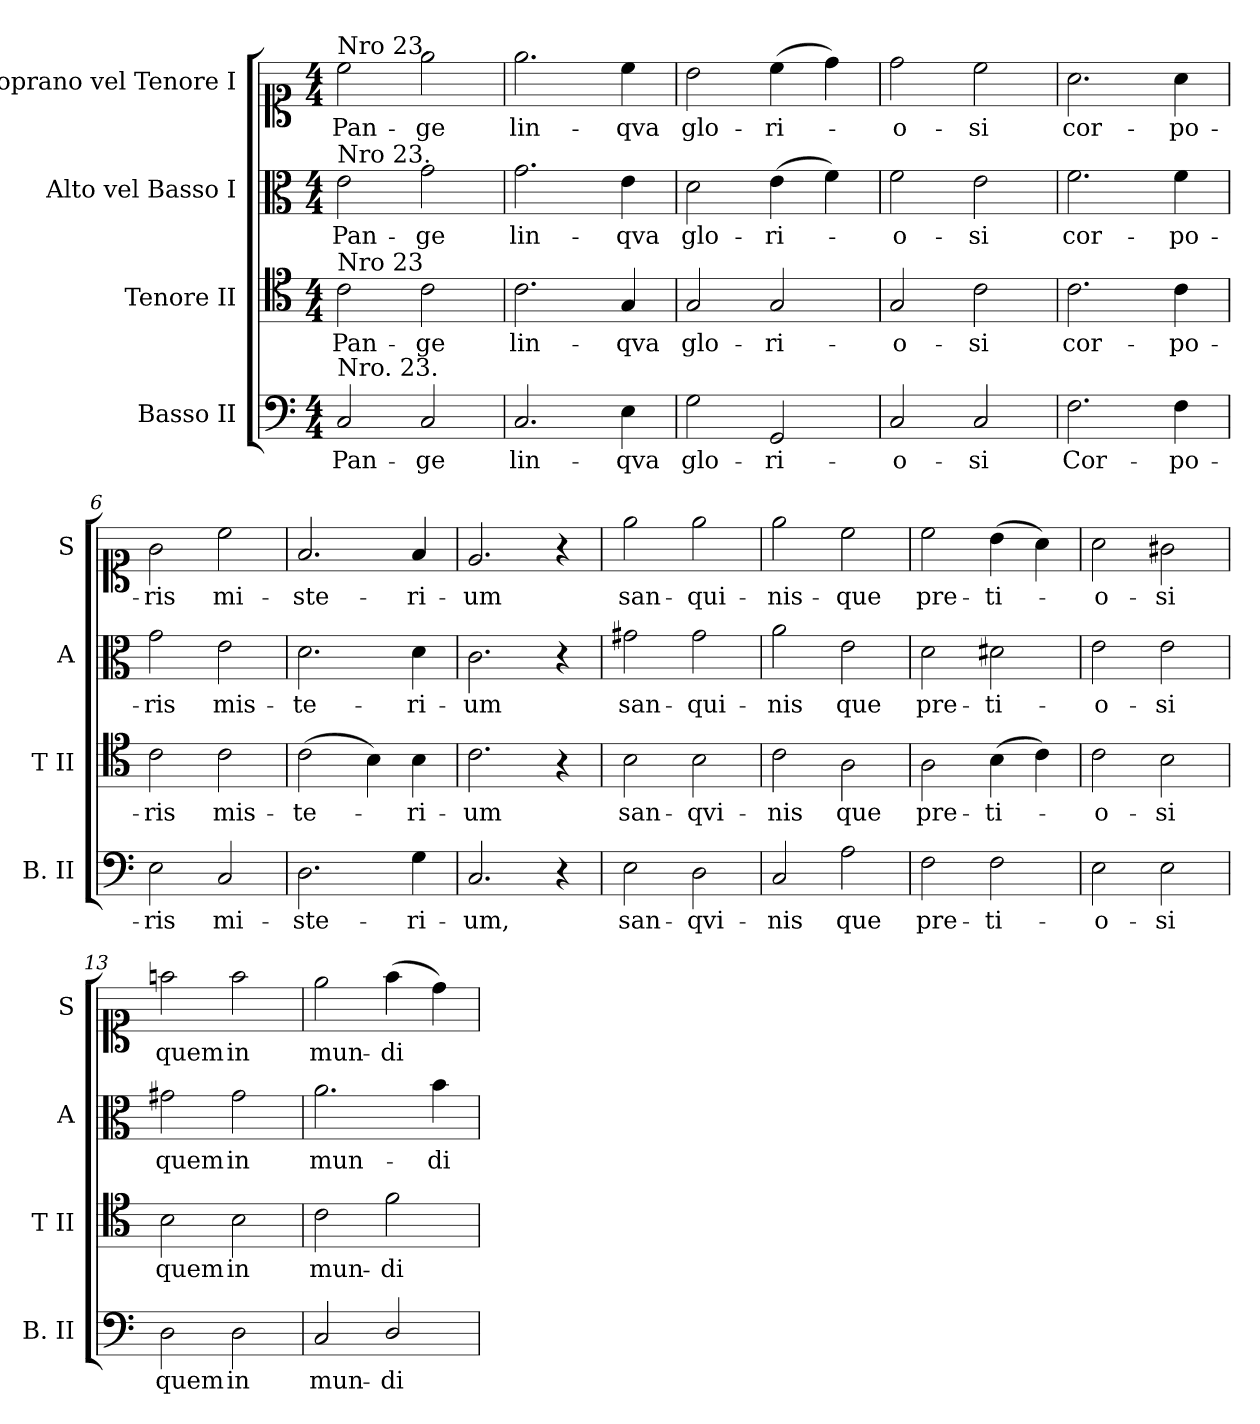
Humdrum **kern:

**kern	**text	**kern	**text	**kern	**text	**kern	**text
*part4	*part4	*part3	*part3	*part2	*part2	*part1	*part1
*staff4	*staff4	*staff3	*staff3	*staff2	*staff2	*staff1	*staff1
*I"Basso II	*	*I"Tenore II	*	*I"Alto vel Basso I	*	*I"Soprano vel Tenore I	*
*I'B. II	*	*I'T II	*	*I'A	*	*I'S	*
*clefF4	*	*clefC4	*	*clefC3	*	*clefC1	*
*k[]	*	*k[]	*	*k[]	*	*k[]	*
*C:	*	*C:	*	*C:	*	*C:	*
*M4/4	*	*M4/4	*	*M4/4	*	*M4/4	*
=1	=1	=1	=1	=1	=1	=1	=1
!	!	!	!	!	!	!LO:TX:a:t=Nro 23.	!
!	!	!	!	!LO:TX:a:t=Nro 23.	!	!	!
!	!	!LO:TX:a:t=Nro 23	!	!	!	!	!
!LO:TX:a:t=Nro. 23.	!	!	!	!	!	!	!
2C/	Pan-	2c\	Pan-	2e\	Pan-	2cc\	Pan-
2C/	-ge	2c\	-ge	2g\	-ge	2ee\	-ge
=2	=2	=2	=2	=2	=2	=2	=2
2.C/	lin-	2.c\	lin-	2.g\	lin-	2.ee\	lin-
4E\	-qva	4G/	-qva	4e\	-qva	4cc\	-qva
=3	=3	=3	=3	=3	=3	=3	=3
2G\	glo-	2G/	glo-	2d\	glo-	2b\	glo-
2GG/	-ri-	2G/	-ri-	(4e\	-ri-	(4cc\	-ri-
.	.	.	.	4f\)	.	4dd\)	.
=4	=4	=4	=4	=4	=4	=4	=4
2C/	-o-	2G/	-o-	2f\	-o-	2dd\	-o-
2C/	-si	2c\	-si	2e\	-si	2cc\	-si
=5	=5	=5	=5	=5	=5	=5	=5
2.F\	Cor-	2.c\	cor-	2.f\	cor-	2.a\	cor-
4F\	-po-	4c\	-po-	4f\	-po-	4a\	-po-
=6	=6	=6	=6	=6	=6	=6	=6
2E\	-ris	2c\	-ris	2g\	-ris	2g\	-ris
2C/	mi-	2c\	mis-	2e\	mis-	2cc\	mi-
=7	=7	=7	=7	=7	=7	=7	=7
2.D\	-ste-	(2c\	-te-	2.d\	-te-	2.f/	-ste-
.	.	4B\)	.	.	.	.	.
4G\	-ri-	4B\	-ri-	4d\	-ri-	4f/	-ri-
=8	=8	=8	=8	=8	=8	=8	=8
2.C/	-um,	2.c\	-um	2.c\	-um	2.e/	-um
4r	.	4r	.	4r	.	4r	.
=9	=9	=9	=9	=9	=9	=9	=9
2E\	san-	2B\	san-	2g#X\	san-	2ee\	san-
2D\	-qvi-	2B\	-qvi-	2g#\	-qui-	2ee\	-qui-
=10	=10	=10	=10	=10	=10	=10	=10
2C/	-nis	2c\	-nis	2a\	-nis	2ee\	-nis-
2A\	que	2A\	que	2e\	que	2cc\	-que
=11	=11	=11	=11	=11	=11	=11	=11
2F\	pre-	2A\	pre-	2d\	pre-	2cc\	pre-
2F\	-ti-	(4B\	-ti-	2d#X\	-ti-	(4b\	-ti-
.	.	4c\)	.	.	.	4a\)	.
=12	=12	=12	=12	=12	=12	=12	=12
2E\	-o-	2c\	-o-	2e\	-o-	2a\	-o-
2E\	-si	2B\	-si	2e\	-si	2g#X\	-si
=13	=13	=13	=13	=13	=13	=13	=13
2D\	quem	2B\	quem	2g#X\	quem	2ffn\	quem
2D\	in	2B\	in	2g#\	in	2ff\	in
=14	=14	=14	=14	=14	=14	=14	=14
2C/	mun-	2c\	mun-	2.a\	mun-	2ee\	mun-
2D/	-di	2f\	-di	.	.	(4ff\	-di
.	.	.	.	4b\	-di	4dd\)	.
=	=	=	=	=	=	=	=
*-	*-	*-	*-	*-	*-	*-	*-
